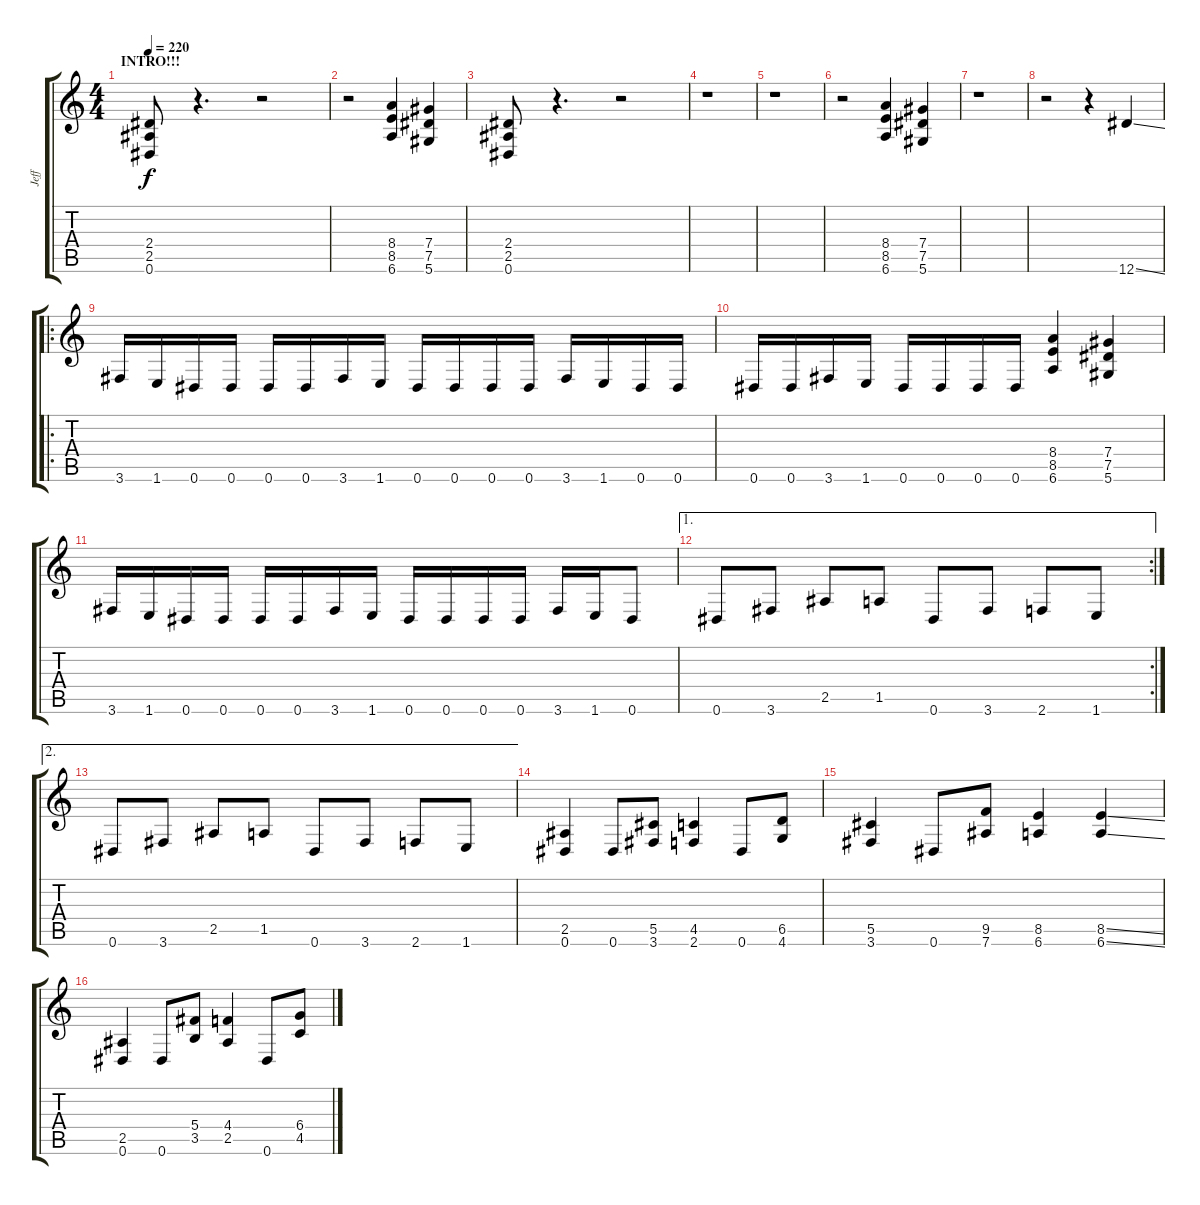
\track ("Jeff" "Jeff") {instrument distortionguitar}
\staff {score tabs}
\tuning (Eb4 Bb3 Gb3 Db3 Ab2 Eb2) {hide}
\ts (4 4)
\section ("" "INTRO!!!")
\tempo 220
\clef g2
\ks c
(2.4 2.5 0.6).8{dy f instrument distortionguitar} r.4{d} r.2 |
r.2 (8.4 8.5 6.6).4 (7.4 7.5 5.6).4 |
(2.4 2.5 0.6).8 r.4{d} r.2 |
r.1 |
r.1 |
r.2 (8.4 8.5 6.6).4 (7.4 7.5 5.6).4 |
r.1 |
r.2 r.4 12.6{ss}.4 |
\ro
3.6.16 1.6.16 0.6.16 0.6.16 0.6.16 0.6.16 3.6.16 1.6.16 0.6.16 0.6.16 0.6.16 0.6.16 3.6.16 1.6.16 0.6.16 0.6.16 |
0.6.16 0.6.16 3.6.16 1.6.16 0.6.16 0.6.16 0.6.16 0.6.16 (8.4 8.5 6.6).4 (7.4 7.5 5.6).4 |
3.6.16 1.6.16 0.6.16 0.6.16 0.6.16 0.6.16 3.6.16 1.6.16 0.6.16 0.6.16 0.6.16 0.6.16 3.6.16 1.6.16 0.6.8 |
\ae 1
\rc 2
0.6.8 3.6.8 2.5.8 1.5.8 0.6.8 3.6.8 2.6.8 1.6.8 |
\ae 2
0.6.8 3.6.8 2.5.8 1.5.8 0.6.8 3.6.8 2.6.8 1.6.8 |
(2.5 0.6).4 0.6.8 (5.5 3.6).8 (4.5 2.6).4 0.6.8 (6.5 4.6).8 |
(5.5 3.6).4 0.6.8 (9.5 7.6).8 (8.5 6.6).4 (8.5{ss} 6.6{ss}).4 |
(2.5 0.6).4 0.6.8 (5.4 3.5).8 (4.4 2.5).4 0.6.8 (6.4 4.5).8
